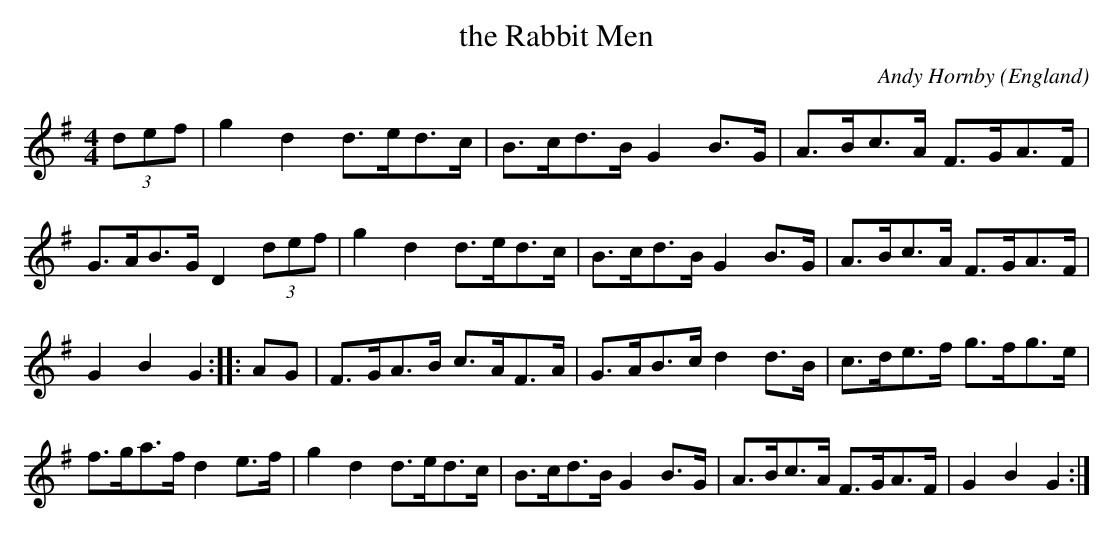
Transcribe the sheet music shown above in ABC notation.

X:1
T:the Rabbit Men
C:Andy Hornby
M:4/4
O:England
K:G major
(3def | g2d2 d>ed>c | B>cd>B G2B>G | \
A>Bc>A F>GA>F | G>AB>G D2 (3def | \
g2d2 d>ed>c | B>cd>B G2B>G | A>Bc>A  F>GA>F | G2B2G2 :: \
AG | F>GA>B c>AF>A | G>AB>c d2d>B | c>de>f g>fg>e | \
f>ga>f d2e>f | g2d2 d>ed>c | B>cd>B G2B>G | \
A>Bc>A F>GA>F | G2B2G2 :|
